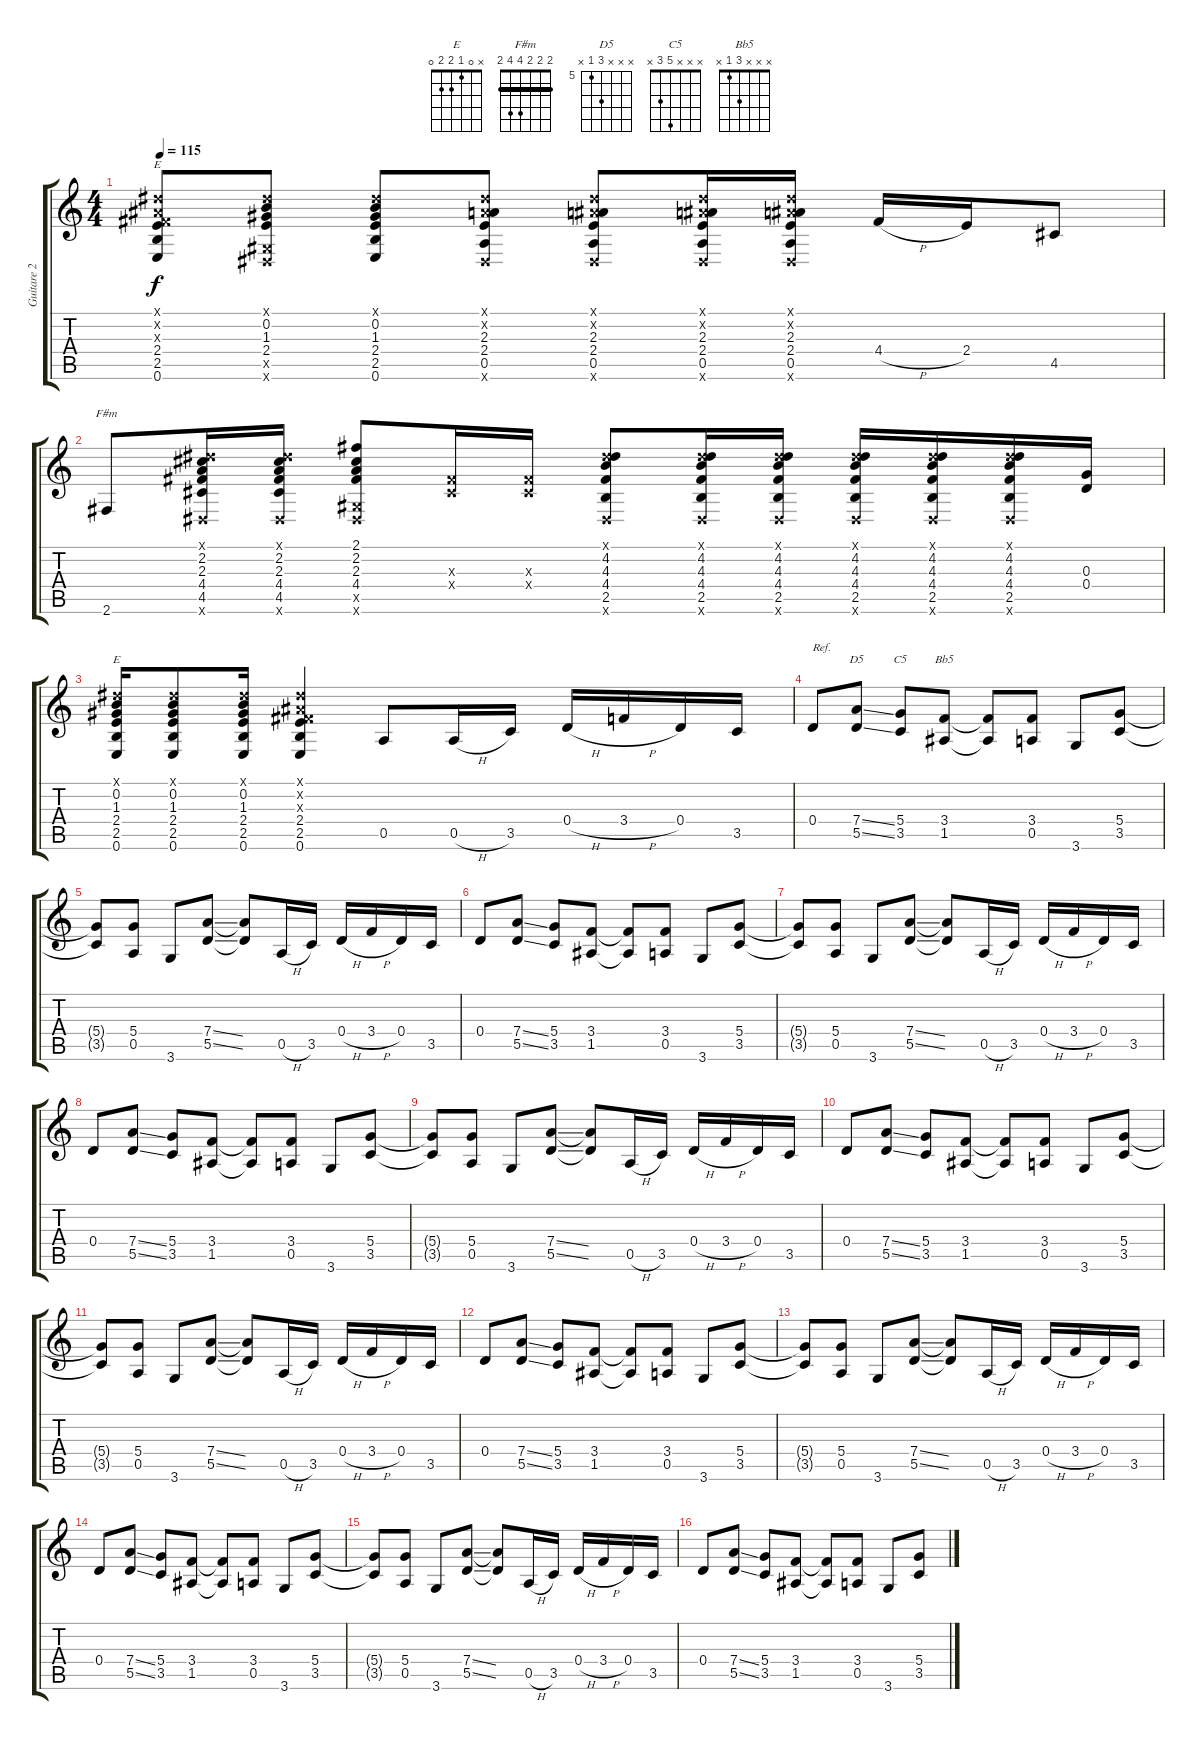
\track ("Guitare 2" "Guitare 2") {instrument overdrivenguitar}
\staff {score tabs}
\tuning (E4 B3 G3 D3 A2 E2) {hide}
\chord ("E" 0 0 1 2 2 0)
\chord ("F#m" 2 2 2 4 4 2) {barre 2}
\chord ("E" x 0 1 2 2 0)
\chord ("D5" x x x 7 5 x) {firstfret 5}
\chord ("C5" x x x 5 3 x)
\chord ("Bb5" x x x 3 1 x)
\ts (4 4)
\tempo 115
\clef g2
\ks c
(-1.1{x} -1.2{x} -1.3{x} 2.4 2.5 0.6).8{ch "E" dy f} (-1.1{x} 0.2 1.3 2.4 -1.5{x} -1.6{x}).8 (-1.1{x} 0.2 1.3 2.4 2.5 0.6).8 (-1.1{x} -1.2{x} 2.3 2.4 0.5 -1.6{x}).8 (-1.1{x} -1.2{x} 2.3 2.4 0.5 -1.6{x}).8 (-1.1{x} -1.2{x} 2.3 2.4 0.5 -1.6{x}).16 (-1.1{x} -1.2{x} 2.3 2.4 0.5 -1.6{x}).16 4.4{h}.16 2.4.16 4.5.8 |
2.6.8{ch "F#m"} (-1.1{x} 2.2 2.3 4.4 4.5 -1.6{x}).16 (-1.1{x} 2.2 2.3 4.4 4.5 -1.6{x}).16 (2.1 2.2 2.3 4.4 -1.5{x} -1.6{x}).8 (-1.3{x} -1.4{x}).16 (-1.3{x} -1.4{x}).16 (-1.1{x} 4.2 4.3 4.4 2.5 -1.6{x}).8 (-1.1{x} 4.2 4.3 4.4 2.5 -1.6{x}).16 (-1.1{x} 4.2 4.3 4.4 2.5 -1.6{x}).16 (-1.1{x} 4.2 4.3 4.4 2.5 -1.6{x}).16 (-1.1{x} 4.2 4.3 4.4 2.5 -1.6{x}).16 (-1.1{x} 4.2 4.3 4.4 2.5 -1.6{x}).16 (0.3 0.4).16 |
(-1.1{x} 0.2 1.3 2.4 2.5 0.6).16{ch "E"} (-1.1{x} 0.2 1.3 2.4 2.5 0.6).8 (-1.1{x} 0.2 1.3 2.4 2.5 0.6).16 (-1.1{x} -1.2{x} -1.3{x} 2.4 2.5 0.6).4 0.5.8 0.5{h}.16 3.5.16 0.4{h}.16 3.4{h}.16 0.4.16 3.5.16 |
0.4.8{txt "Ref."} (7.4{ss} 5.5{ss}).8{ch "D5"} (5.4 3.5).8{ch "C5"} (3.4 1.5).8{ch "Bb5"} (3.4{t} 1.5{t}).8 (3.4 0.5).8 3.6.8 (5.4 3.5).8 |
(5.4{t} 3.5{t}).8 (5.4 0.5).8 3.6.8 (7.4{ss} 5.5{ss}).8 (7.4{t} 5.5{t}).8 0.5{h}.16 3.5.16 0.4{h}.16 3.4{h}.16 0.4.16 3.5.16 |
0.4.8 (7.4{ss} 5.5{ss}).8 (5.4 3.5).8 (3.4 1.5).8 (3.4{t} 1.5{t}).8 (3.4 0.5).8 3.6.8 (5.4 3.5).8 |
(5.4{t} 3.5{t}).8 (5.4 0.5).8 3.6.8 (7.4{ss} 5.5{ss}).8 (7.4{t} 5.5{t}).8 0.5{h}.16 3.5.16 0.4{h}.16 3.4{h}.16 0.4.16 3.5.16 |
0.4.8 (7.4{ss} 5.5{ss}).8 (5.4 3.5).8 (3.4 1.5).8 (3.4{t} 1.5{t}).8 (3.4 0.5).8 3.6.8 (5.4 3.5).8 |
(5.4{t} 3.5{t}).8 (5.4 0.5).8 3.6.8 (7.4{ss} 5.5{ss}).8 (7.4{t} 5.5{t}).8 0.5{h}.16 3.5.16 0.4{h}.16 3.4{h}.16 0.4.16 3.5.16 |
0.4.8 (7.4{ss} 5.5{ss}).8 (5.4 3.5).8 (3.4 1.5).8 (3.4{t} 1.5{t}).8 (3.4 0.5).8 3.6.8 (5.4 3.5).8 |
(5.4{t} 3.5{t}).8 (5.4 0.5).8 3.6.8 (7.4{ss} 5.5{ss}).8 (7.4{t} 5.5{t}).8 0.5{h}.16 3.5.16 0.4{h}.16 3.4{h}.16 0.4.16 3.5.16 |
0.4.8 (7.4{ss} 5.5{ss}).8 (5.4 3.5).8 (3.4 1.5).8 (3.4{t} 1.5{t}).8 (3.4 0.5).8 3.6.8 (5.4 3.5).8 |
(5.4{t} 3.5{t}).8 (5.4 0.5).8 3.6.8 (7.4{ss} 5.5{ss}).8 (7.4{t} 5.5{t}).8 0.5{h}.16 3.5.16 0.4{h}.16 3.4{h}.16 0.4.16 3.5.16 |
0.4.8 (7.4{ss} 5.5{ss}).8 (5.4 3.5).8 (3.4 1.5).8 (3.4{t} 1.5{t}).8 (3.4 0.5).8 3.6.8 (5.4 3.5).8 |
(5.4{t} 3.5{t}).8 (5.4 0.5).8 3.6.8 (7.4{ss} 5.5{ss}).8 (7.4{t} 5.5{t}).8 0.5{h}.16 3.5.16 0.4{h}.16 3.4{h}.16 0.4.16 3.5.16 |
0.4.8 (7.4{ss} 5.5{ss}).8 (5.4 3.5).8 (3.4 1.5).8 (3.4{t} 1.5{t}).8 (3.4 0.5).8 3.6.8 (5.4 3.5).8
